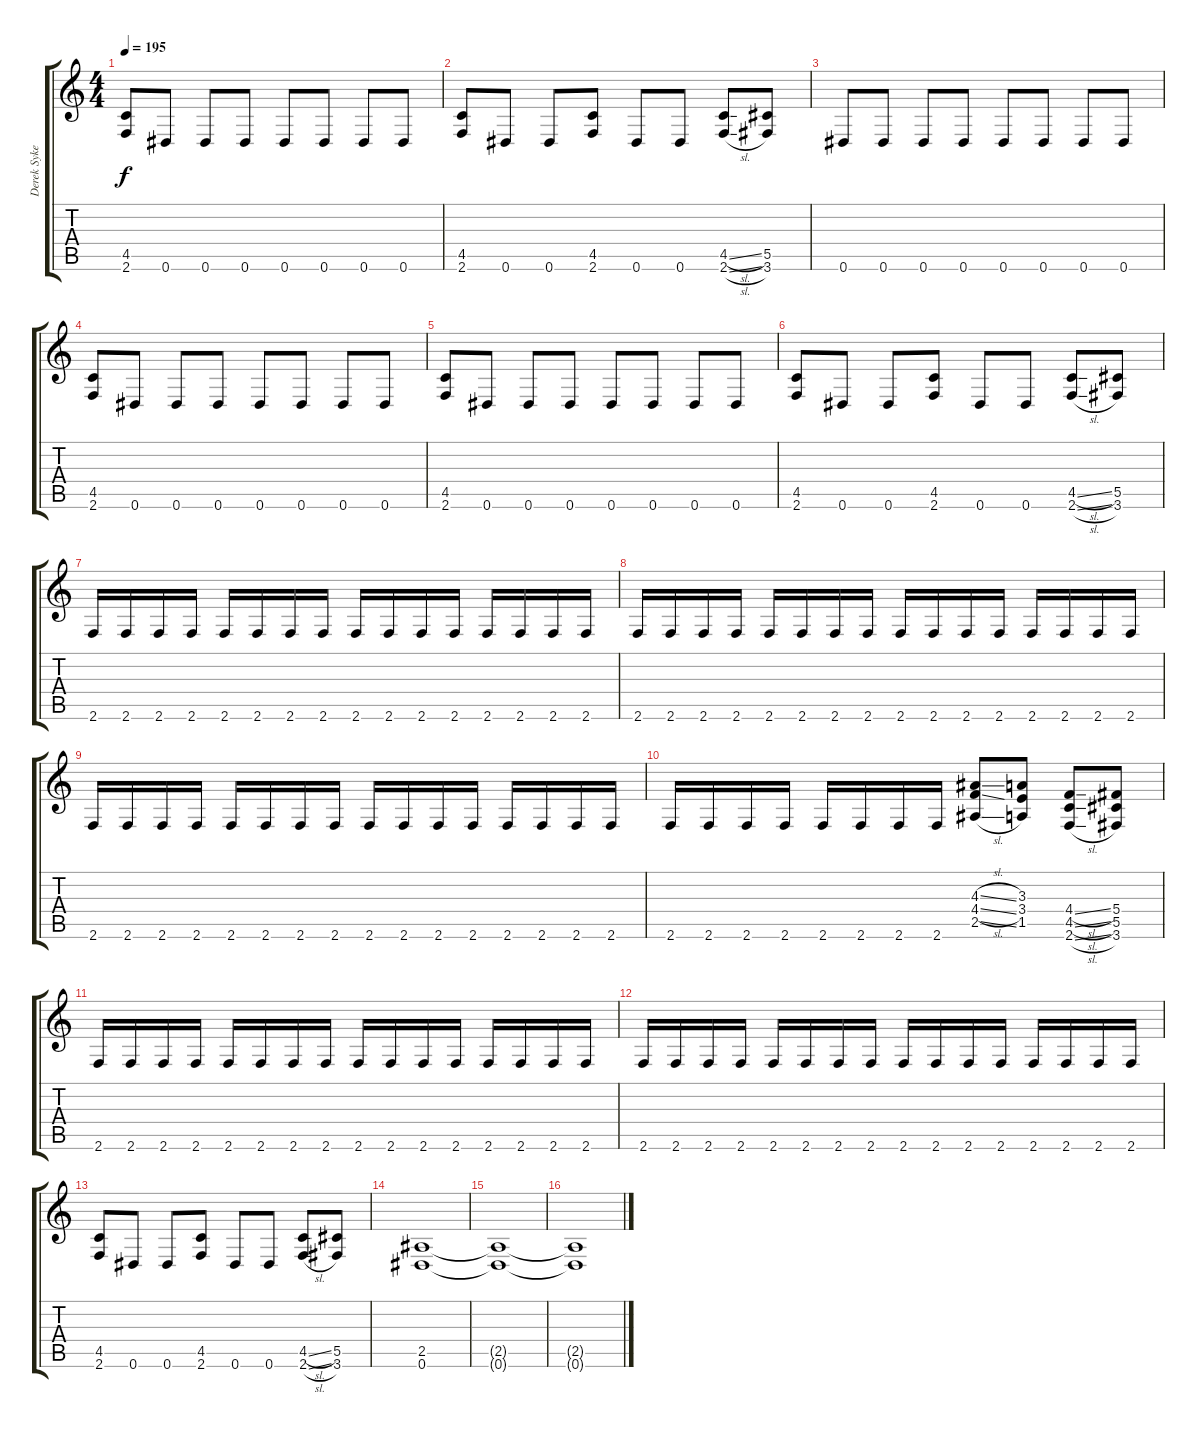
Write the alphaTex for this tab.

\track ("Derek Sykes" "Derek Syke") {instrument distortionguitar}
\staff {score tabs}
\tuning (Eb4 Bb3 Gb3 Db3 Ab2 Eb2) {hide}
\ts (4 4)
\tempo 195
\clef g2
\ks c
(4.5 2.6).8{dy f} 0.6.8 0.6.8 0.6.8 0.6.8 0.6.8 0.6.8 0.6.8 |
(4.5 2.6).8 0.6.8 0.6.8 (4.5 2.6).8 0.6.8 0.6.8 (4.5{sl} 2.6{sl}).8 (5.5 3.6).8 |
0.6.8 0.6.8 0.6.8 0.6.8 0.6.8 0.6.8 0.6.8 0.6.8 |
(4.5 2.6).8 0.6.8 0.6.8 0.6.8 0.6.8 0.6.8 0.6.8 0.6.8 |
(4.5 2.6).8 0.6.8 0.6.8 0.6.8 0.6.8 0.6.8 0.6.8 0.6.8 |
(4.5 2.6).8 0.6.8 0.6.8 (4.5 2.6).8 0.6.8 0.6.8 (4.5{sl} 2.6{sl}).8 (5.5 3.6).8 |
2.6.16 2.6.16 2.6.16 2.6.16 2.6.16 2.6.16 2.6.16 2.6.16 2.6.16 2.6.16 2.6.16 2.6.16 2.6.16 2.6.16 2.6.16 2.6.16 |
2.6.16 2.6.16 2.6.16 2.6.16 2.6.16 2.6.16 2.6.16 2.6.16 2.6.16 2.6.16 2.6.16 2.6.16 2.6.16 2.6.16 2.6.16 2.6.16 |
2.6.16 2.6.16 2.6.16 2.6.16 2.6.16 2.6.16 2.6.16 2.6.16 2.6.16 2.6.16 2.6.16 2.6.16 2.6.16 2.6.16 2.6.16 2.6.16 |
2.6.16 2.6.16 2.6.16 2.6.16 2.6.16 2.6.16 2.6.16 2.6.16 (4.3{sl} 4.4{sl} 2.5{sl}).8 (3.3 3.4 1.5).8 (4.4{sl} 4.5{sl} 2.6{sl}).8 (5.4 5.5 3.6).8 |
2.6.16 2.6.16 2.6.16 2.6.16 2.6.16 2.6.16 2.6.16 2.6.16 2.6.16 2.6.16 2.6.16 2.6.16 2.6.16 2.6.16 2.6.16 2.6.16 |
2.6.16 2.6.16 2.6.16 2.6.16 2.6.16 2.6.16 2.6.16 2.6.16 2.6.16 2.6.16 2.6.16 2.6.16 2.6.16 2.6.16 2.6.16 2.6.16 |
(4.5 2.6).8 0.6.8 0.6.8 (4.5 2.6).8 0.6.8 0.6.8 (4.5{sl} 2.6{sl}).8 (5.5 3.6).8 |
(2.5 0.6).1 |
(2.5{t} 0.6{t}).1 |
(2.5{t} 0.6{t}).1
